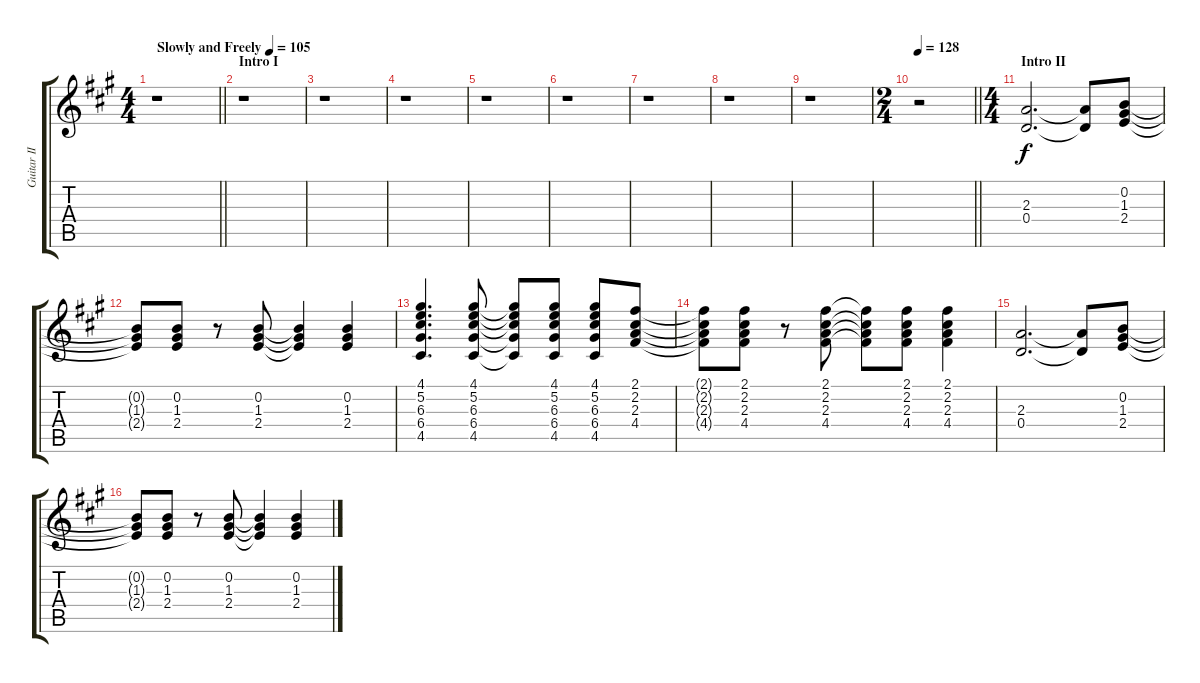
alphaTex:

\track ("Guitar II" "Guitar II") {instrument distortionguitar}
\staff {score tabs}
\tuning (E4 B3 G3 D3 A2 E2) {hide}
\ts (4 4)
\tempo (105 "Slowly and Freely")
\clef g2
\barLineRight lightlight
\ks a
r.1{dy f instrument distortionguitar} |
\section ("" "Intro I")
r.1 |
r.1 |
r.1 |
r.1 |
r.1 |
r.1 |
r.1 |
r.1 |
\ts (2 4)
\tempo 128
\barLineRight lightlight
r.2 |
\ts (4 4)
\section ("" "Intro II")
(2.3 0.4).2{d} (2.3{t} 0.4{t}).8 (0.2 1.3 2.4).8 |
(0.2{t} 1.3{t} 2.4{t}).8 (0.2 1.3 2.4).8 r.8 (0.2 1.3 2.4).8 (0.2{t} 1.3{t} 2.4{t}).4 (0.2 1.3 2.4).4 |
(4.1 5.2 6.3 6.4 4.5).4{d} (4.1 5.2 6.3 6.4 4.5).8 (4.1{t} 5.2{t} 6.3{t} 6.4{t} 4.5{t}).8 (4.1 5.2 6.3 6.4 4.5).8 (4.1 5.2 6.3 6.4 4.5).8 (2.1 2.2 2.3 4.4).8 |
(2.1{t} 2.2{t} 2.3{t} 4.4{t}).8 (2.1 2.2 2.3 4.4).8 r.8 (2.1 2.2 2.3 4.4).8 (2.1{t} 2.2{t} 2.3{t} 4.4{t}).8 (2.1 2.2 2.3 4.4).8 (2.1 2.2 2.3 4.4).4 |
(2.3 0.4).2{d} (2.3{t} 0.4{t}).8 (0.2 1.3 2.4).8 |
(0.2{t} 1.3{t} 2.4{t}).8 (0.2 1.3 2.4).8 r.8 (0.2 1.3 2.4).8 (0.2{t} 1.3{t} 2.4{t}).4 (0.2 1.3 2.4).4
